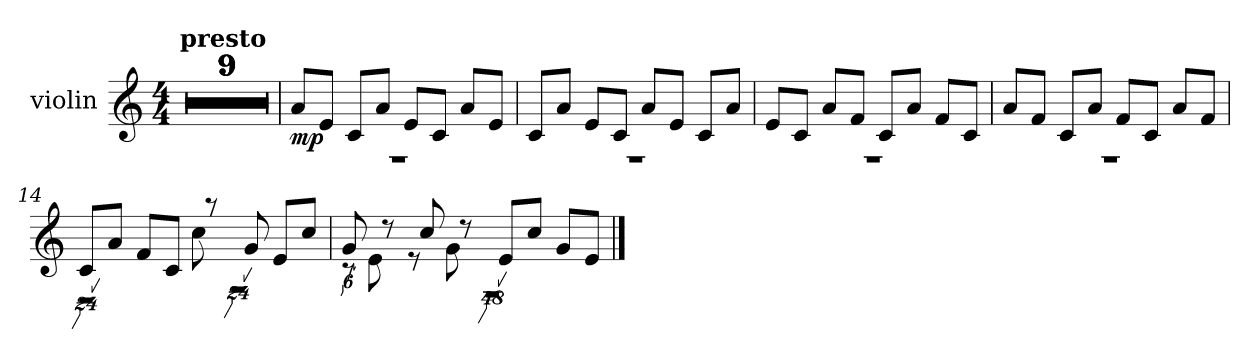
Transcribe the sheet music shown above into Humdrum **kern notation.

**kern	**dynam
*part1	*part1
*staff1	*staff1
*I"violin	*
*I'Vln	*
*clefG2	*
*k[]	*
*C:	*
*M4/4	*
=1	=1
*^	*
!LO:TX:a:B:t=presto	!	!
1r	1r	.
=2	=2	=2
1r	1r	.
=3	=3	=3
1r	1r	.
=4	=4	=4
1r	1r	.
=5	=5	=5
1r	1r	.
=6	=6	=6
1r	1r	.
=7	=7	=7
1r	1r	.
=8	=8	=8
1r	1r	.
=9	=9	=9
1r	1r	.
=10	=10	=10
8a/L	1r	mp
8e/J	.	.
8c/L	.	.
8a/J	.	.
8e/L	.	.
8c/J	.	.
8a/L	.	.
8e/J	.	.
=11	=11	=11
8c/L	1r	.
8a/J	.	.
8e/L	.	.
8c/J	.	.
8a/L	.	.
8e/J	.	.
8c/L	.	.
8a/J	.	.
=12	=12	=12
8e/L	1r	.
8c/J	.	.
8a/L	.	.
8f/J	.	.
8c/L	.	.
8a/J	.	.
8f/L	.	.
8c/J	.	.
=13	=13	=13
8a/L	1r	.
8f/J	.	.
8c/L	.	.
8a/J	.	.
8f/L	.	.
8c/J	.	.
8a/L	.	.
8f/J	.	.
=14	=14	=14
8c/L	48%23r	.
8a/J	.	.
8f/L	.	.
8c/J	.	.
.	8cc	.
8r	.	.
.	48%19r	.
8g	.	.
8e/L	.	.
8cc/J	.	.
=15	=15	=15
8g	48%5r	.
.	8e	.
8r	.	.
.	8r	.
8cc	.	.
.	8g	.
8r	.	.
.	48%25r	.
8e/L	.	.
8cc/J	.	.
8g/L	.	.
8e/J	.	.
*v	*v	*
==	==
*-	*-
